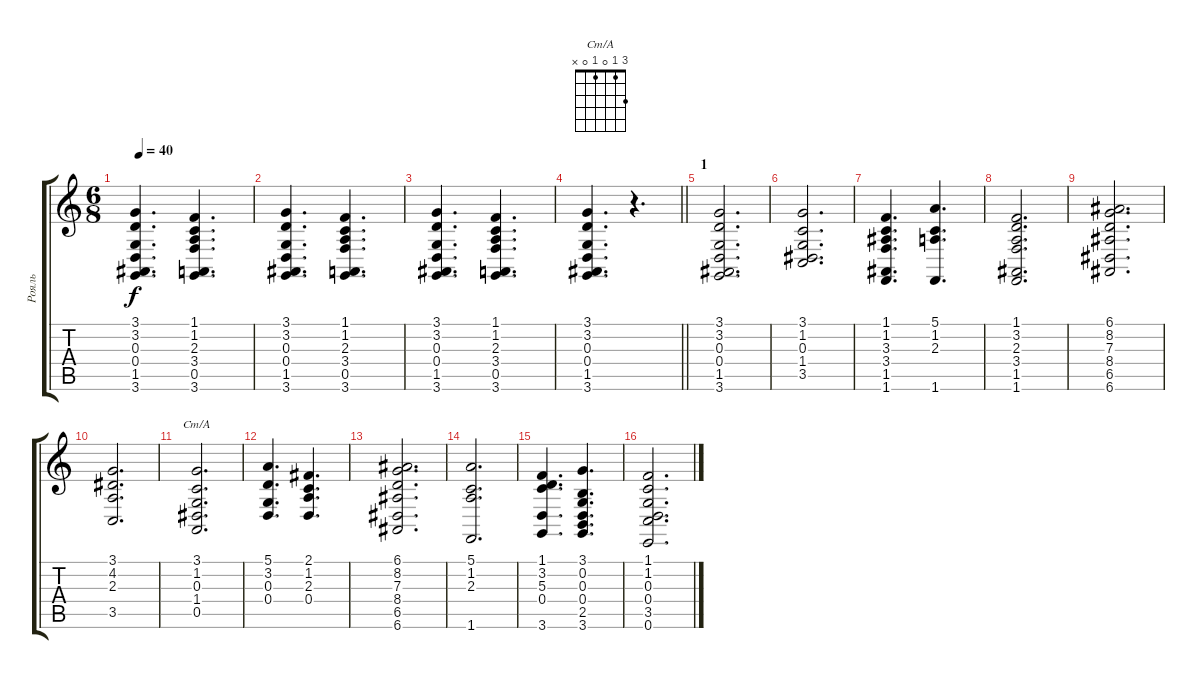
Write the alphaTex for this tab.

\track ("Рояль" "Рояль") {instrument acousticgrandpiano}
\staff {score tabs}
\tuning (E4 B3 G3 D3 A2 E2) {hide}
\chord ("Cm/A" 3 1 0 1 0 x)
\ts (6 8)
\tempo 40
\clef g2
\ks c
(3.1 3.2 0.3 0.4 1.5 3.6).4{d dy f instrument acousticgrandpiano} (1.1 1.2 2.3 3.4 0.5 3.6).4{d} |
(3.1 3.2 0.3 0.4 1.5 3.6).4{d} (1.1 1.2 2.3 3.4 0.5 3.6).4{d} |
(3.1 3.2 0.3 0.4 1.5 3.6).4{d} (1.1 1.2 2.3 3.4 0.5 3.6).4{d} |
\barLineRight lightlight
(3.1 3.2 0.3 0.4 1.5 3.6).4{d} r.4{d} |
\section ("" "1")
(3.1 3.2 0.3 0.4 1.5 3.6).2{d} |
(3.1 1.2 0.3 1.4 3.5).2{d} |
(1.1 1.2 3.3 3.4 1.5 1.6).4{d} (5.1 1.2 2.3 1.6).4{d} |
(1.1 3.2 2.3 3.4 1.5 1.6).2{d} |
(6.1 8.2 7.3 8.4 6.5 6.6).2{d} |
(3.1 4.2 2.3 3.5).2{d} |
(3.1 1.2 0.3 1.4 0.5).2{d ch "Cm/A"} |
(5.1 3.2 0.3 0.4).4{d} (2.1 1.2 2.3 0.4).4{d} |
(6.1 8.2 7.3 8.4 6.5 6.6).2{d} |
(5.1 1.2 2.3 1.6).2{d} |
(1.1 3.2 5.3 0.4 3.6).4{d} (3.1 0.2 0.3 0.4 2.5 3.6).4{d} |
(1.1 1.2 0.3 0.4 3.5 0.6).2{d}
